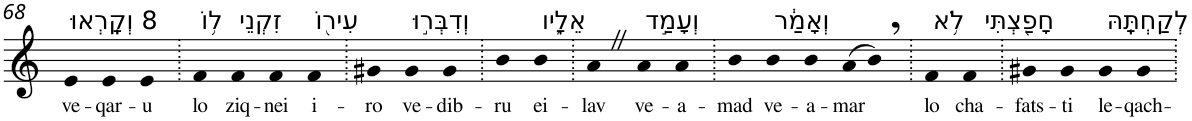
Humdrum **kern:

**kern	**text
*part1	*part1
*staff1	*staff1
*I"Piano	*
*I'Pno	*
!!LO:PB:g=z
*clefG2	*
*k[]	*
=68	=68
!LO:TX:a:t=8 וְקָֽרְאוּ	!
!	!LO:LY:b
4e	ve-
!	!LO:LY:b
4e	-qar-
!	!LO:LY:b
4e	-u
=69.	=69.
!LO:TX:a:t=ל֥וֹ	!
!	!LO:LY:b
4f	lo
!LO:TX:a:t=זִקְנֵי	!
!	!LO:LY:b
4f	ziq-
!	!LO:LY:b
4f	-nei
!LO:TX:a:t=עִיר֖וֹ	!
!	!LO:LY:b
4f	i-
=70.	=70.
!	!LO:LY:b
4g#X	-ro
!LO:TX:a:t=וְדִבְּר֣וּ	!
!	!LO:LY:b
4g#	ve-
!	!LO:LY:b
4g#	-dib-
=71.	=71.
!	!LO:LY:b
4b	-ru
!LO:TX:a:t=אֵלָ֑יו	!
!	!LO:LY:b
4b	ei-
=72.	=72.
!	!LO:LY:b
4aZ	-lav
!LO:TX:a:t=וְעָמַ֣ד	!
!	!LO:LY:b
4a	ve-
!	!LO:LY:b
4a	-a-
=73.	=73.
!	!LO:LY:b
4b	-mad
!LO:TX:a:t=וְאָמַ֔ר	!
!	!LO:LY:b
4b	ve-
!	!LO:LY:b
4b	-a-
!	!LO:LY:b
(8a	-mar
8b,)	.
=74.	=74.
!LO:TX:a:t=לֹ֥א	!
!	!LO:LY:b
4f	lo
!LO:TX:a:t=חָפַ֖צְתִּי	!
!	!LO:LY:b
4f	cha-
=75.	=75.
!	!LO:LY:b
4g#X	-fats-
!	!LO:LY:b
4g#	-ti
!LO:TX:a:t=לְקַחְתָּֽהּ	!
!	!LO:LY:b
4g#	le-
!	!LO:LY:b
4g#	-qach-
=.	=.
*-	*-
